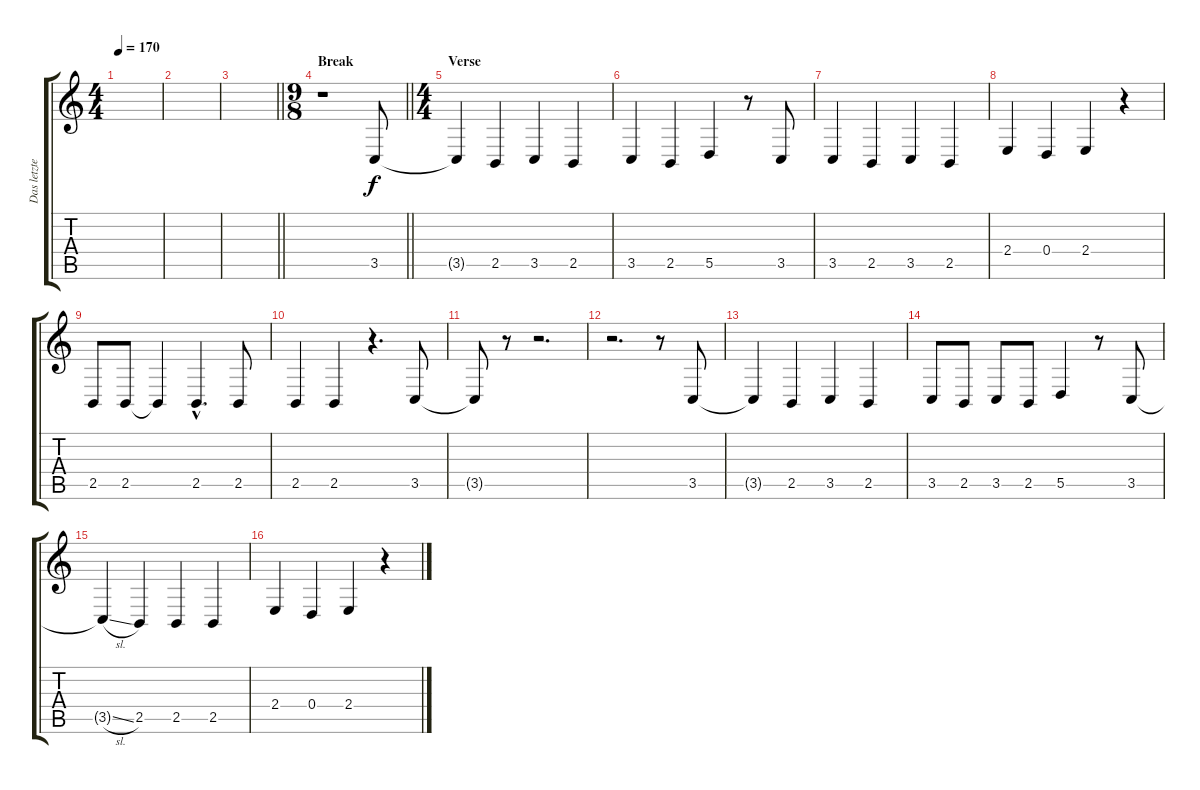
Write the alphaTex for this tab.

\track ("Das letzte Einhorn" "Das letzte") {instrument choiraahs}
\staff {score tabs}
\tuning (E4 B3 G3 D3 A2 E2) {hide}
\ts (4 4)
\tempo 170
\clef g2
\ks c
|
|
\barLineRight lightlight
|
\ts (9 8)
\section ("" "Break")
\barLineRight lightlight
r.1 3.5.8 |
\ts (4 4)
\section ("" "Verse")
3.5{t}.4 2.5.4 3.5.4 2.5.4 |
3.5.4 2.5.4 5.5.4 r.8 3.5.8 |
3.5.4 2.5.4 3.5.4 2.5.4 |
2.4.4 0.4.4 2.4.4 r.4 |
2.5.8 2.5.8 2.5{t}.4 2.5{hac}.4{d} 2.5.8 |
2.5.4 2.5.4 r.4{d} 3.5.8 |
3.5{t}.8 r.8 r.2{d} |
r.2{d} r.8 3.5.8 |
3.5{t}.4 2.5.4 3.5.4 2.5.4 |
3.5.8 2.5.8 3.5.8 2.5.8 5.5.4 r.8 3.5.8 |
3.5{sl t}.4 2.5.4 2.5.4 2.5.4 |
2.4.4 0.4.4 2.4.4 r.4
